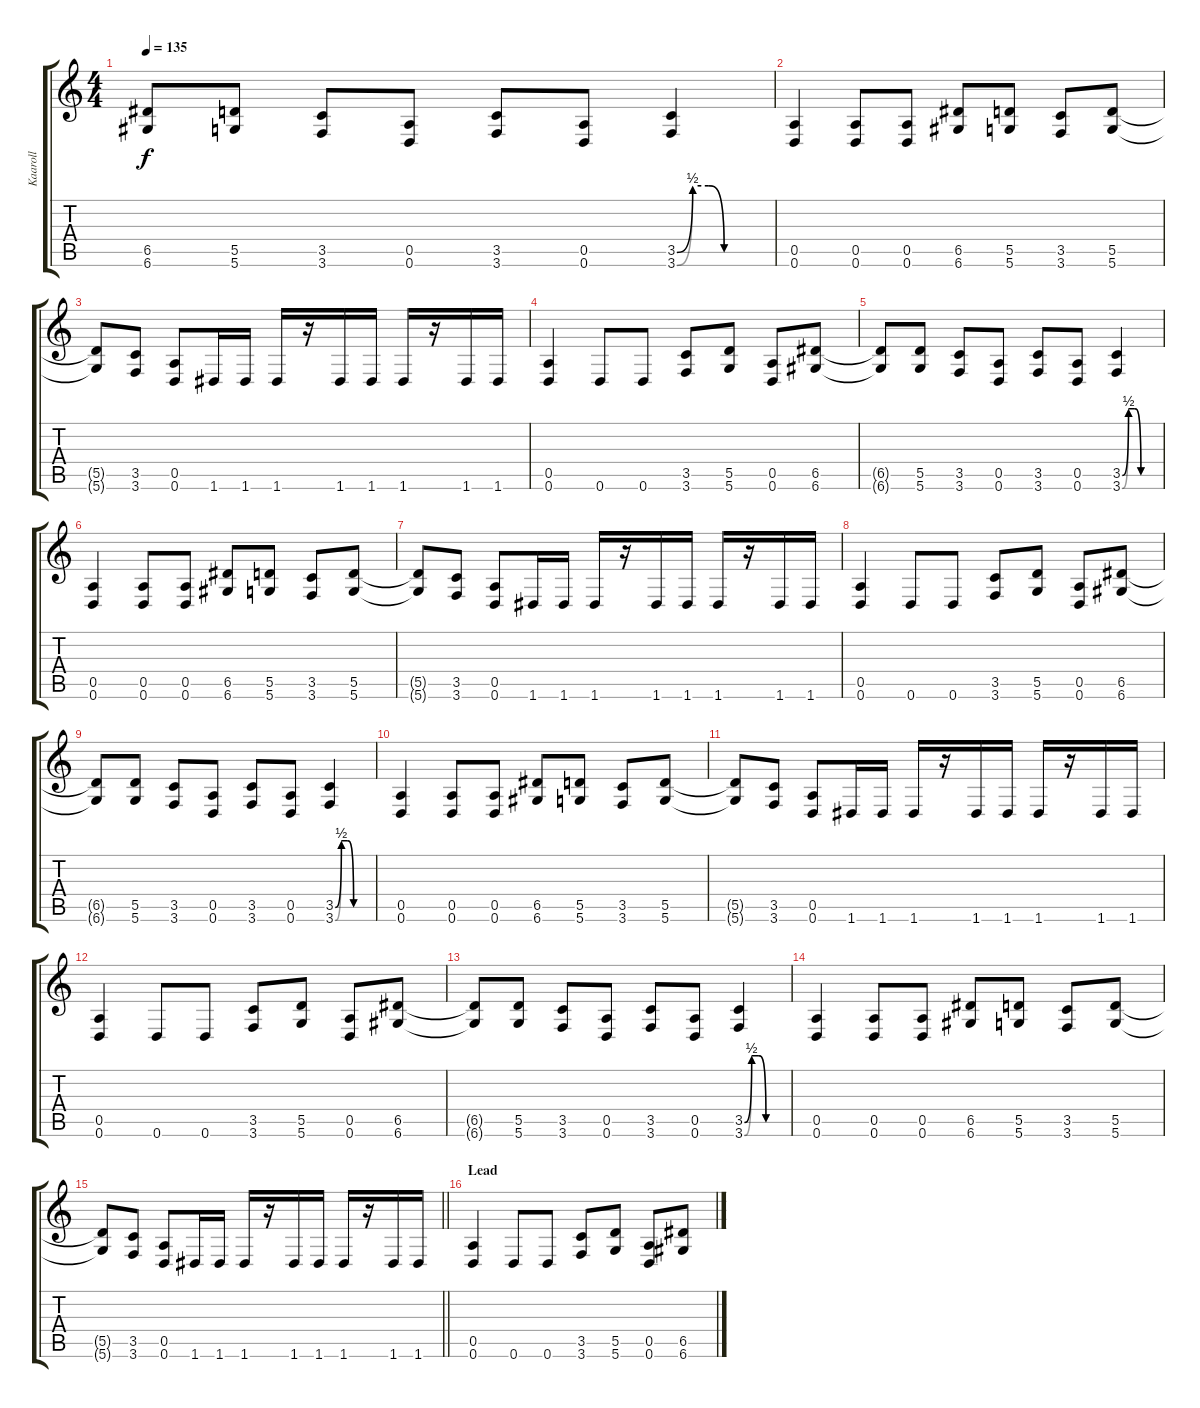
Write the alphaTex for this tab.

\track ("Kaaroll" "Kaaroll") {instrument acousticguitarsteel}
\staff {score tabs}
\tuning (E4 B3 G3 D3 A2 D2) {hide}
\ts (4 4)
\tempo 135
\clef g2
\ks c
(6.5{t} 6.6{t}).8{dy f} (5.5 5.6).8 (3.5 3.6).8 (0.5 0.6).8 (3.5 3.6).8 (0.5 0.6).8 (3.5{be (custom 0 0 10 2 20 2 30 0 60 0)} 3.6{be (custom 0 0 10 2 20 2 30 0 60 0)}).4 |
(0.5 0.6).4 (0.5 0.6).8 (0.5 0.6).8 (6.5 6.6).8 (5.5 5.6).8 (3.5 3.6).8 (5.5 5.6).8 |
(5.5{t} 5.6{t}).8 (3.5 3.6).8 (0.5 0.6).8 1.6.16 1.6.16 1.6.16 r.16 1.6.16 1.6.16 1.6.16 r.16 1.6.16 1.6.16 |
(0.5 0.6).4 0.6.8 0.6.8 (3.5 3.6).8 (5.5 5.6).8 (0.5 0.6).8 (6.5 6.6).8 |
(6.5{t} 6.6{t}).8 (5.5 5.6).8 (3.5 3.6).8 (0.5 0.6).8 (3.5 3.6).8 (0.5 0.6).8 (3.5{be (custom 0 0 10 2 20 2 30 0 60 0)} 3.6{be (custom 0 0 10 2 20 2 30 0 60 0)}).4 |
(0.5 0.6).4 (0.5 0.6).8 (0.5 0.6).8 (6.5 6.6).8 (5.5 5.6).8 (3.5 3.6).8 (5.5 5.6).8 |
(5.5{t} 5.6{t}).8 (3.5 3.6).8 (0.5 0.6).8 1.6.16 1.6.16 1.6.16 r.16 1.6.16 1.6.16 1.6.16 r.16 1.6.16 1.6.16 |
(0.5 0.6).4 0.6.8 0.6.8 (3.5 3.6).8 (5.5 5.6).8 (0.5 0.6).8 (6.5 6.6).8 |
(6.5{t} 6.6{t}).8 (5.5 5.6).8 (3.5 3.6).8 (0.5 0.6).8 (3.5 3.6).8 (0.5 0.6).8 (3.5{be (custom 0 0 10 2 20 2 30 0 60 0)} 3.6{be (custom 0 0 10 2 20 2 30 0 60 0)}).4 |
(0.5 0.6).4 (0.5 0.6).8 (0.5 0.6).8 (6.5 6.6).8 (5.5 5.6).8 (3.5 3.6).8 (5.5 5.6).8 |
(5.5{t} 5.6{t}).8 (3.5 3.6).8 (0.5 0.6).8 1.6.16 1.6.16 1.6.16 r.16 1.6.16 1.6.16 1.6.16 r.16 1.6.16 1.6.16 |
(0.5 0.6).4 0.6.8 0.6.8 (3.5 3.6).8 (5.5 5.6).8 (0.5 0.6).8 (6.5 6.6).8 |
(6.5{t} 6.6{t}).8 (5.5 5.6).8 (3.5 3.6).8 (0.5 0.6).8 (3.5 3.6).8 (0.5 0.6).8 (3.5{be (custom 0 0 10 2 20 2 30 0 60 0)} 3.6{be (custom 0 0 10 2 20 2 30 0 60 0)}).4 |
(0.5 0.6).4 (0.5 0.6).8 (0.5 0.6).8 (6.5 6.6).8 (5.5 5.6).8 (3.5 3.6).8 (5.5 5.6).8 |
\barLineRight lightlight
(5.5{t} 5.6{t}).8 (3.5 3.6).8 (0.5 0.6).8 1.6.16 1.6.16 1.6.16 r.16 1.6.16 1.6.16 1.6.16 r.16 1.6.16 1.6.16 |
\section ("" "Lead")
(0.5 0.6).4 0.6.8 0.6.8 (3.5 3.6).8 (5.5 5.6).8 (0.5 0.6).8 (6.5 6.6).8
